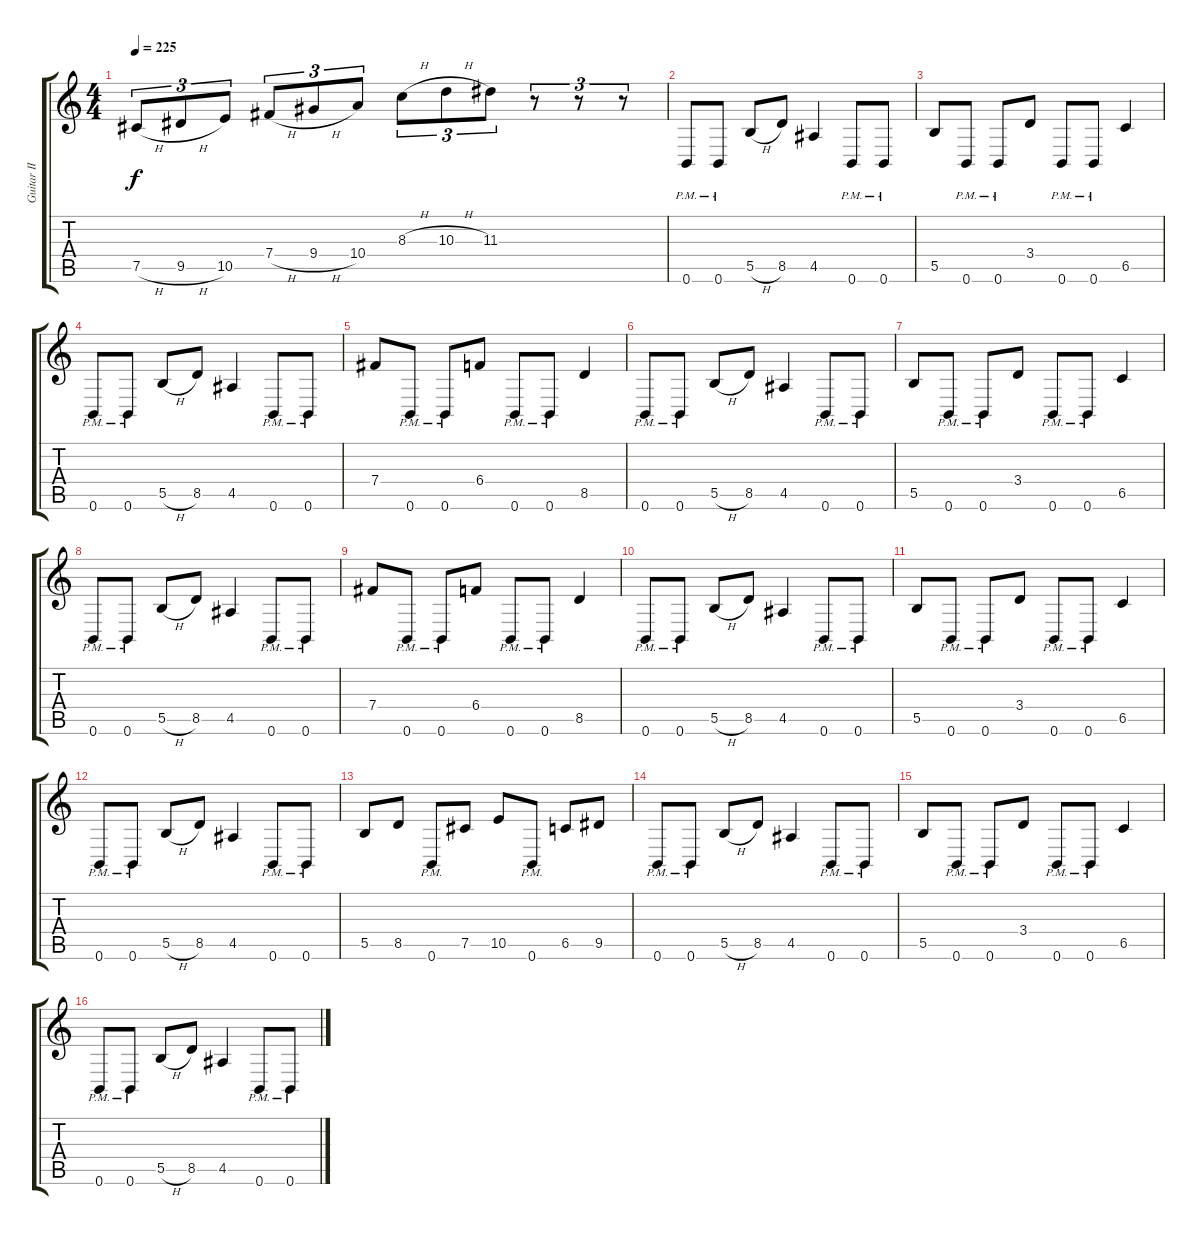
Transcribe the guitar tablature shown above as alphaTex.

\track ("Guitar II" "Guitar II") {instrument distortionguitar}
\staff {score tabs}
\tuning (Db4 Ab3 E3 B2 Gb2 B1) {hide}
\ts (4 4)
\tempo 225
\clef g2
\ks c
7.5{h}.8{tu (3 2) dy f} 9.5{h}.8{tu (3 2)} 10.5.8{tu (3 2)} 7.4{h}.8{tu (3 2)} 9.4{h}.8{tu (3 2)} 10.4.8{tu (3 2)} 8.3{h}.8{tu (3 2)} 10.3{h}.8{tu (3 2)} 11.3.8{tu (3 2)} r.8{tu (3 2)} r.8{tu (3 2)} r.8{tu (3 2)} |
0.6{pm}.8 0.6{pm}.8 5.5{h}.8 8.5.8 4.5.4 0.6{pm}.8 0.6{pm}.8 |
5.5.8 0.6{pm}.8 0.6{pm}.8 3.4.8 0.6{pm}.8 0.6{pm}.8 6.5.4 |
0.6{pm}.8 0.6{pm}.8 5.5{h}.8 8.5.8 4.5.4 0.6{pm}.8 0.6{pm}.8 |
7.4.8 0.6{pm}.8 0.6{pm}.8 6.4.8 0.6{pm}.8 0.6{pm}.8 8.5.4 |
0.6{pm}.8 0.6{pm}.8 5.5{h}.8 8.5.8 4.5.4 0.6{pm}.8 0.6{pm}.8 |
5.5.8 0.6{pm}.8 0.6{pm}.8 3.4.8 0.6{pm}.8 0.6{pm}.8 6.5.4 |
0.6{pm}.8 0.6{pm}.8 5.5{h}.8 8.5.8 4.5.4 0.6{pm}.8 0.6{pm}.8 |
7.4.8 0.6{pm}.8 0.6{pm}.8 6.4.8 0.6{pm}.8 0.6{pm}.8 8.5.4 |
0.6{pm}.8 0.6{pm}.8 5.5{h}.8 8.5.8 4.5.4 0.6{pm}.8 0.6{pm}.8 |
5.5.8 0.6{pm}.8 0.6{pm}.8 3.4.8 0.6{pm}.8 0.6{pm}.8 6.5.4 |
0.6{pm}.8 0.6{pm}.8 5.5{h}.8 8.5.8 4.5.4 0.6{pm}.8 0.6{pm}.8 |
5.5.8 8.5.8 0.6{pm}.8 7.5.8 10.5.8 0.6{pm}.8 6.5.8 9.5.8 |
0.6{pm}.8 0.6{pm}.8 5.5{h}.8 8.5.8 4.5.4 0.6{pm}.8 0.6{pm}.8 |
5.5.8 0.6{pm}.8 0.6{pm}.8 3.4.8 0.6{pm}.8 0.6{pm}.8 6.5.4 |
0.6{pm}.8 0.6{pm}.8 5.5{h}.8 8.5.8 4.5.4 0.6{pm}.8 0.6{pm}.8
